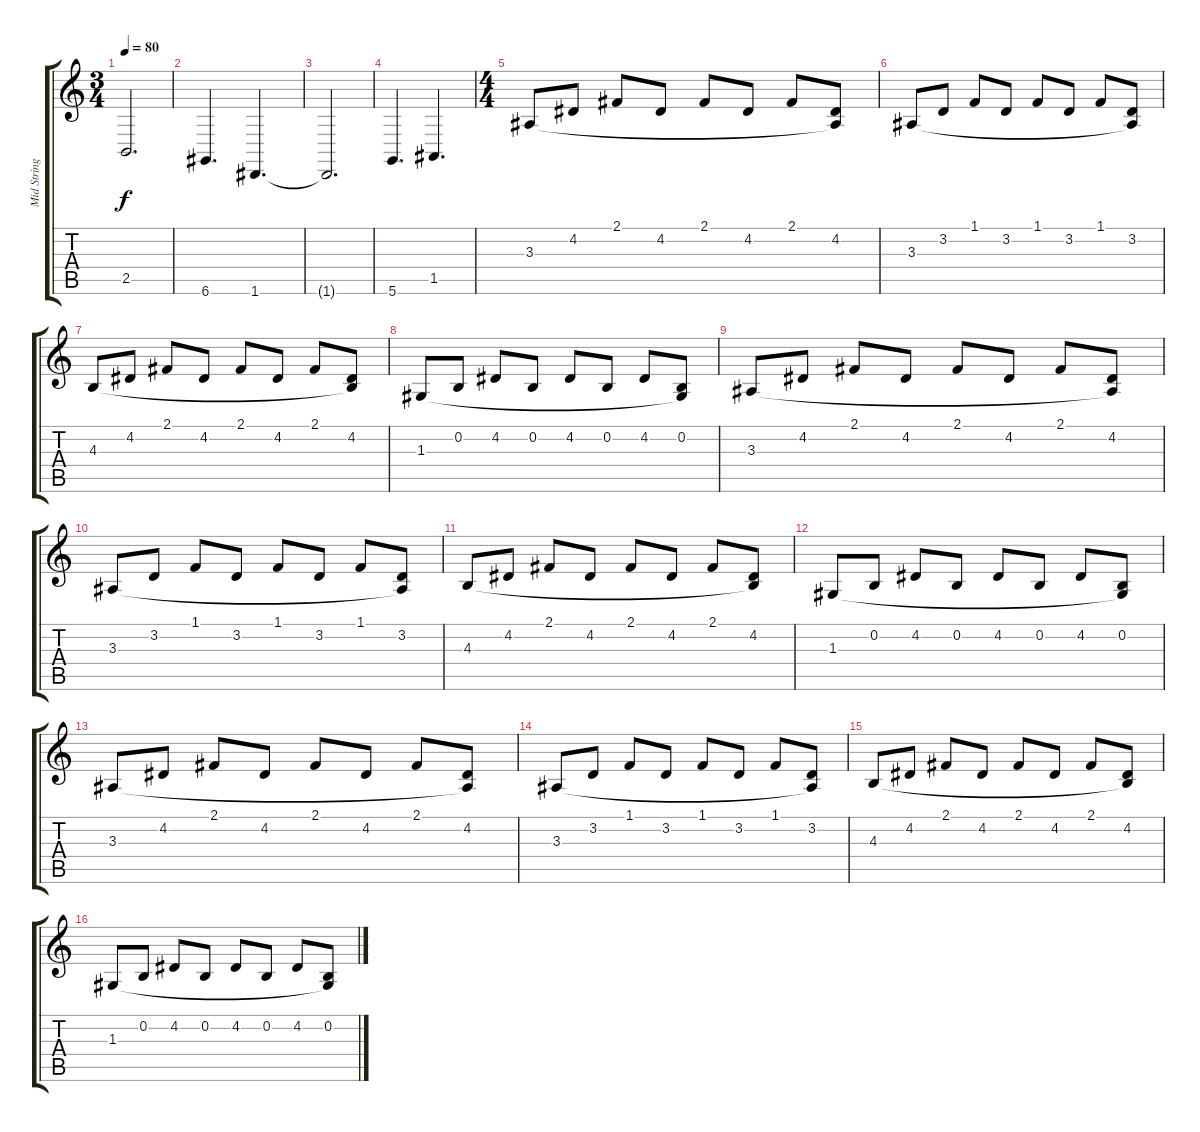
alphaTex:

\track ("Mid Strings" "Mid String") {instrument stringensemble1}
\staff {score tabs}
\tuning (E4 B3 G3 D3 A2 D2) {hide}
\ts (3 4)
\tempo 80
\clef g2
\ks c
2.5.2{d dy f} |
6.6.4{d} 1.6.4{d} |
1.6{t}.2{d} |
5.6.4{d} 1.5.4{d} |
\ts (4 4)
3.3.8 4.2.8 2.1.8 4.2.8 2.1.8 4.2.8 2.1.8 (4.2 3.3{t}).8 |
3.3.8 3.2.8 1.1.8 3.2.8 1.1.8 3.2.8 1.1.8 (3.2 3.3{t}).8 |
4.3.8 4.2.8 2.1.8 4.2.8 2.1.8 4.2.8 2.1.8 (4.2 4.3{t}).8 |
1.3.8 0.2.8 4.2.8 0.2.8 4.2.8 0.2.8 4.2.8 (0.2 1.3{t}).8 |
3.3.8 4.2.8 2.1.8 4.2.8 2.1.8 4.2.8 2.1.8 (4.2 3.3{t}).8 |
3.3.8 3.2.8 1.1.8 3.2.8 1.1.8 3.2.8 1.1.8 (3.2 3.3{t}).8 |
4.3.8 4.2.8 2.1.8 4.2.8 2.1.8 4.2.8 2.1.8 (4.2 4.3{t}).8 |
1.3.8 0.2.8 4.2.8 0.2.8 4.2.8 0.2.8 4.2.8 (0.2 1.3{t}).8 |
3.3.8 4.2.8 2.1.8 4.2.8 2.1.8 4.2.8 2.1.8 (4.2 3.3{t}).8 |
3.3.8 3.2.8 1.1.8 3.2.8 1.1.8 3.2.8 1.1.8 (3.2 3.3{t}).8 |
4.3.8{volume 0} 4.2.8 2.1.8 4.2.8 2.1.8 4.2.8 2.1.8 (4.2 4.3{t}).8 |
1.3.8 0.2.8 4.2.8 0.2.8 4.2.8 0.2.8 4.2.8 (0.2 1.3{t}).8
